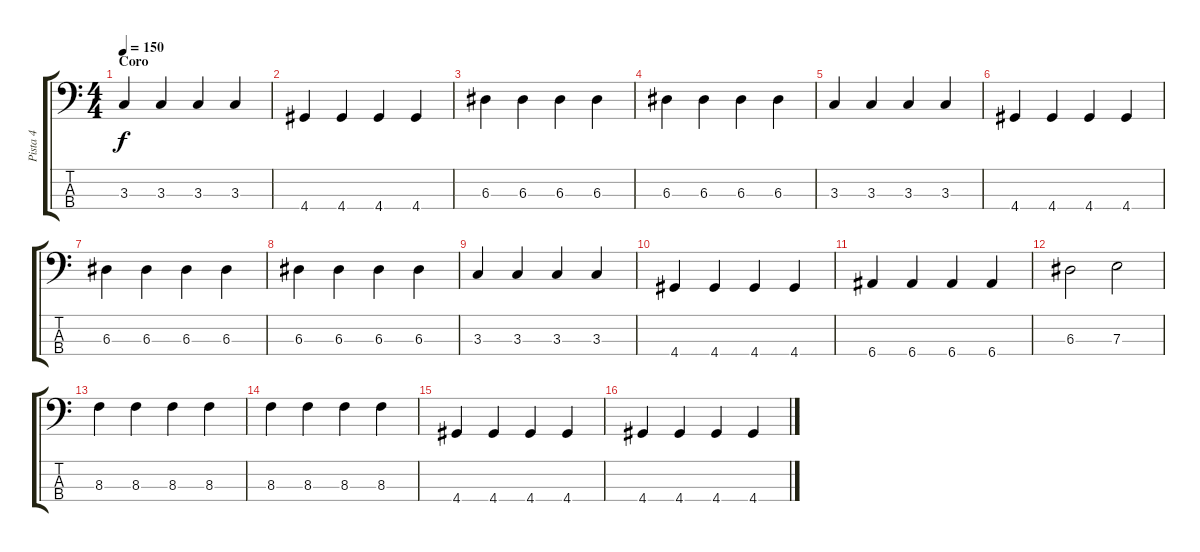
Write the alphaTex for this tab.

\track ("Pista 4" "Pista 4") {instrument electricbassfinger}
\staff {score tabs}
\tuning (G2 D2 A1 E1) {hide}
\ts (4 4)
\section ("" "Coro")
\tempo 150
\clef f4
\ks c
3.3.4{dy f} 3.3.4 3.3.4 3.3.4 |
4.4.4 4.4.4 4.4.4 4.4.4 |
6.3.4 6.3.4 6.3.4 6.3.4 |
6.3.4 6.3.4 6.3.4 6.3.4 |
3.3.4 3.3.4 3.3.4 3.3.4 |
4.4.4 4.4.4 4.4.4 4.4.4 |
6.3.4 6.3.4 6.3.4 6.3.4 |
6.3.4 6.3.4 6.3.4 6.3.4 |
3.3.4 3.3.4 3.3.4 3.3.4 |
4.4.4 4.4.4 4.4.4 4.4.4 |
6.4.4 6.4.4 6.4.4 6.4.4 |
6.3.2 7.3.2 |
8.3.4 8.3.4 8.3.4 8.3.4 |
8.3.4 8.3.4 8.3.4 8.3.4 |
4.4.4 4.4.4 4.4.4 4.4.4 |
4.4.4 4.4.4 4.4.4 4.4.4
